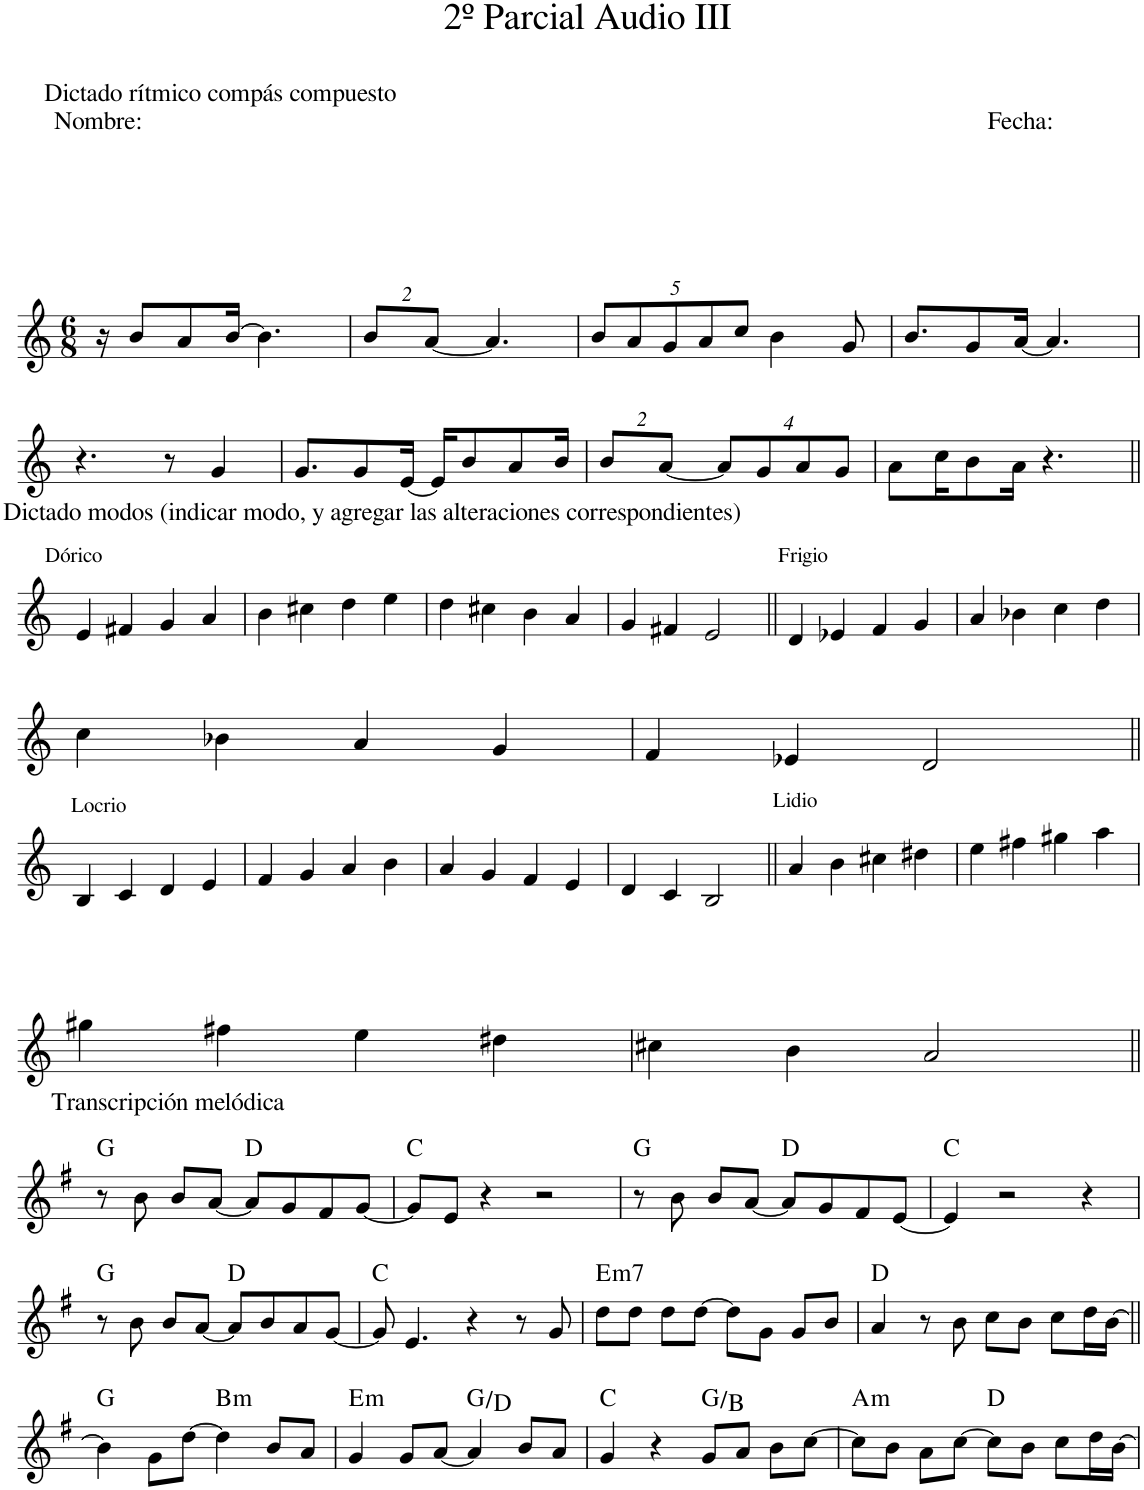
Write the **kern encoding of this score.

**kern	**harte
*part1	*part1
*staff1	*
*I"Piano	*
*I'Pno.	*
*clefG2	*
*k[]	*
*M6/8	*
=1	=1
!LO:TX:a:t=Nombre&colon;                                                                                                                                      Fecha&colon;	!
!LO:TX:a:t=Dictado rítmico compás compuesto	!
16r	.
8b/L	.
8a/	.
[16b/Jk	.
4.b\]	.
=2	=2
*Xbrackettup	*
16%3b/L	.
[16%3a/J	.
4.a/]	.
=3	=3
40%3b/L	.
40%3a/	.
40%3g/	.
40%3a/	.
40%3cc/J	.
4b\	.
8g/	.
=4	=4
8.b/L	.
8g/	.
[16a/Jk	.
4.a/]	.
!!LO:LB:g=z
=5	=5
*clefG2	*
4.r	.
8r	.
4g/	.
=6	=6
8.g/L	.
8g/	.
[16e/Jk	.
16e/KL]	.
8b/	.
8a/	.
16b/Jk	.
=7	=7
16%3b/L	.
[16%3a/J	.
32%3a/L]	.
32%3g/	.
32%3a/	.
32%3g/J	.
=8	=8
8a\L	.
16cc\K	.
8b\	.
16a\Jk	.
4.r	.
!!LO:LB:g=z
=9||	=9||
*M4/4	*
!LO:TX:a:t=Dórico	!
!LO:TX:a:t=Dictado modos (indicar modo, y agregar las alteraciones correspondientes)	!
4e/	.
4f#X/	.
4g/	.
4a/	.
=10	=10
4b\	.
4cc#X\	.
4dd\	.
4ee\	.
=11	=11
4dd\	.
4cc#X\	.
4b\	.
4a/	.
=12	=12
4g/	.
4f#X/	.
2e/	.
=13||	=13||
!LO:TX:a:t=Frigio	!
4d/	.
4e-X/	.
4f/	.
4g/	.
=14	=14
4a/	.
4b-X\	.
4cc\	.
4dd\	.
!!LO:LB:g=z
=15	=15
4cc\	.
4b-X\	.
4a/	.
4g/	.
=16	=16
4f/	.
4e-X/	.
2d/	.
!!LO:LB:g=z
=17||	=17||
!LO:TX:a:t=Locrio	!
4B/	.
4c/	.
4d/	.
4e/	.
=18	=18
4f/	.
4g/	.
4a/	.
4b\	.
=19	=19
4a/	.
4g/	.
4f/	.
4e/	.
=20	=20
4d/	.
4c/	.
2B/	.
=21||	=21||
!LO:TX:a:t=Lidio	!
4a/	.
4b\	.
4cc#X\	.
4dd#X\	.
=22	=22
4ee\	.
4ff#X\	.
4gg#X\	.
4aa\	.
!!LO:LB:g=z
=23	=23
4gg#X\	.
4ff#X\	.
4ee\	.
4dd#X\	.
=24	=24
4cc#X\	.
4b\	.
2a/	.
!!LO:LB:g=z
=25||	=25||
*k[f#]	*
8r	G:maj
!LO:TX:a:t=Transcripción melódica	!
8b\	.
8b/L	.
[8a/J	.
8a/L]	D:maj
8g/	.
8f#/	.
[8g/J	.
=26	=26
8g/L]	C:maj
8e/J	.
4r	.
2r	.
=27	=27
8r	G:maj
8b\	.
8b/L	.
[8a/J	.
8a/L]	D:maj
8g/	.
8f#/	.
[8e/J	.
=28	=28
4e/]	C:maj
2r	.
4r	.
!!LO:LB:g=z
=29	=29
8r	G:maj
8b\	.
8b/L	.
[8a/J	.
8a/L]	D:maj
8b/	.
8a/	.
[8g/J	.
=30	=30
8g/]	C:maj
4.e/	.
4r	.
8r	.
8g/	.
=31	=31
!	!LO:H:kt=m7
8dd\L	E:min7
8dd\J	.
8dd\L	.
[8dd\J	.
8dd\L]	.
8g\J	.
8g/L	.
8b/J	.
=32	=32
4a/	D:maj
8r	.
8b\	.
8cc\L	.
8b\J	.
8cc\L	.
16dd\L	.
[16b\JJ	.
!!LO:LB:g=z
=33||	=33||
4b\]	G:maj
8g\L	.
[8dd\J	.
!	!LO:H:kt=m
4dd\]	B:min
8b/L	.
8a/J	.
=34	=34
!	!LO:H:kt=m
4g/	E:min
8g/L	.
[8a/J	.
4a/]	G:maj/5
8b/L	.
8a/J	.
=35	=35
4g/	C:maj
4r	.
8g/L	G:maj/3
8a/J	.
8b\L	.
[8cc\J	.
=36	=36
!	!LO:H:kt=m
8cc\L]	A:min
8b\J	.
8a\L	.
[8cc\J	.
8cc\L]	D:maj
8b\J	.
8cc\L	.
16dd\L	.
[16b\JJ	.
=	=
*-	*-
